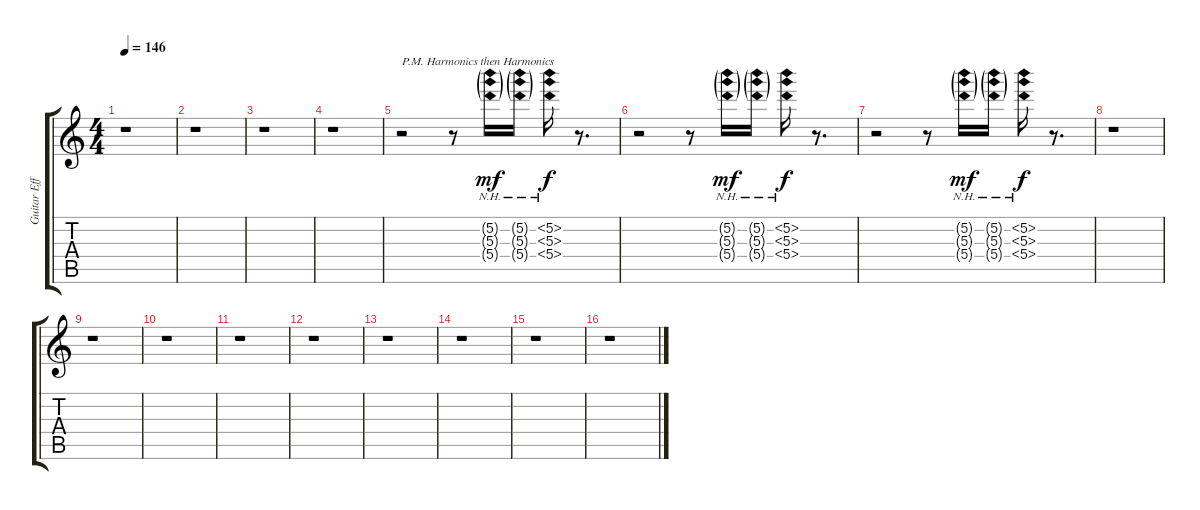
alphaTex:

\track ("Guitar Effects - Stef Carpenter" "Guitar Eff") {instrument electricguitarmuted}
\staff {score tabs}
\tuning (E4 B3 G3 D3 A2 E2) {hide}
\ts (4 4)
\tempo 146
\clef g2
\ks c
r.1{dy f} |
r.1 |
r.1 |
r.1 |
r.2{txt "P.M. Harmonics then Harmonics"} r.8 (5.2{nh g} 5.3{nh g} 5.4{nh g}).16{dy mf volume 5 instrument distortionguitar} (5.2{nh g} 5.3{nh g} 5.4{nh g}).16 (5.2{nh} 5.3{nh} 5.4{nh}).16{dy f} r.8{d} |
r.2 r.8 (5.2{nh g} 5.3{nh g} 5.4{nh g}).16{dy mf volume 5 instrument distortionguitar} (5.2{nh g} 5.3{nh g} 5.4{nh g}).16 (5.2{nh} 5.3{nh} 5.4{nh}).16{dy f} r.8{d} |
r.2 r.8 (5.2{nh g} 5.3{nh g} 5.4{nh g}).16{dy mf volume 5 instrument distortionguitar} (5.2{nh g} 5.3{nh g} 5.4{nh g}).16 (5.2{nh} 5.3{nh} 5.4{nh}).16{dy f} r.8{d} |
r.1 |
r.1 |
r.1 |
r.1 |
r.1 |
r.1 |
r.1 |
r.1 |
r.1
